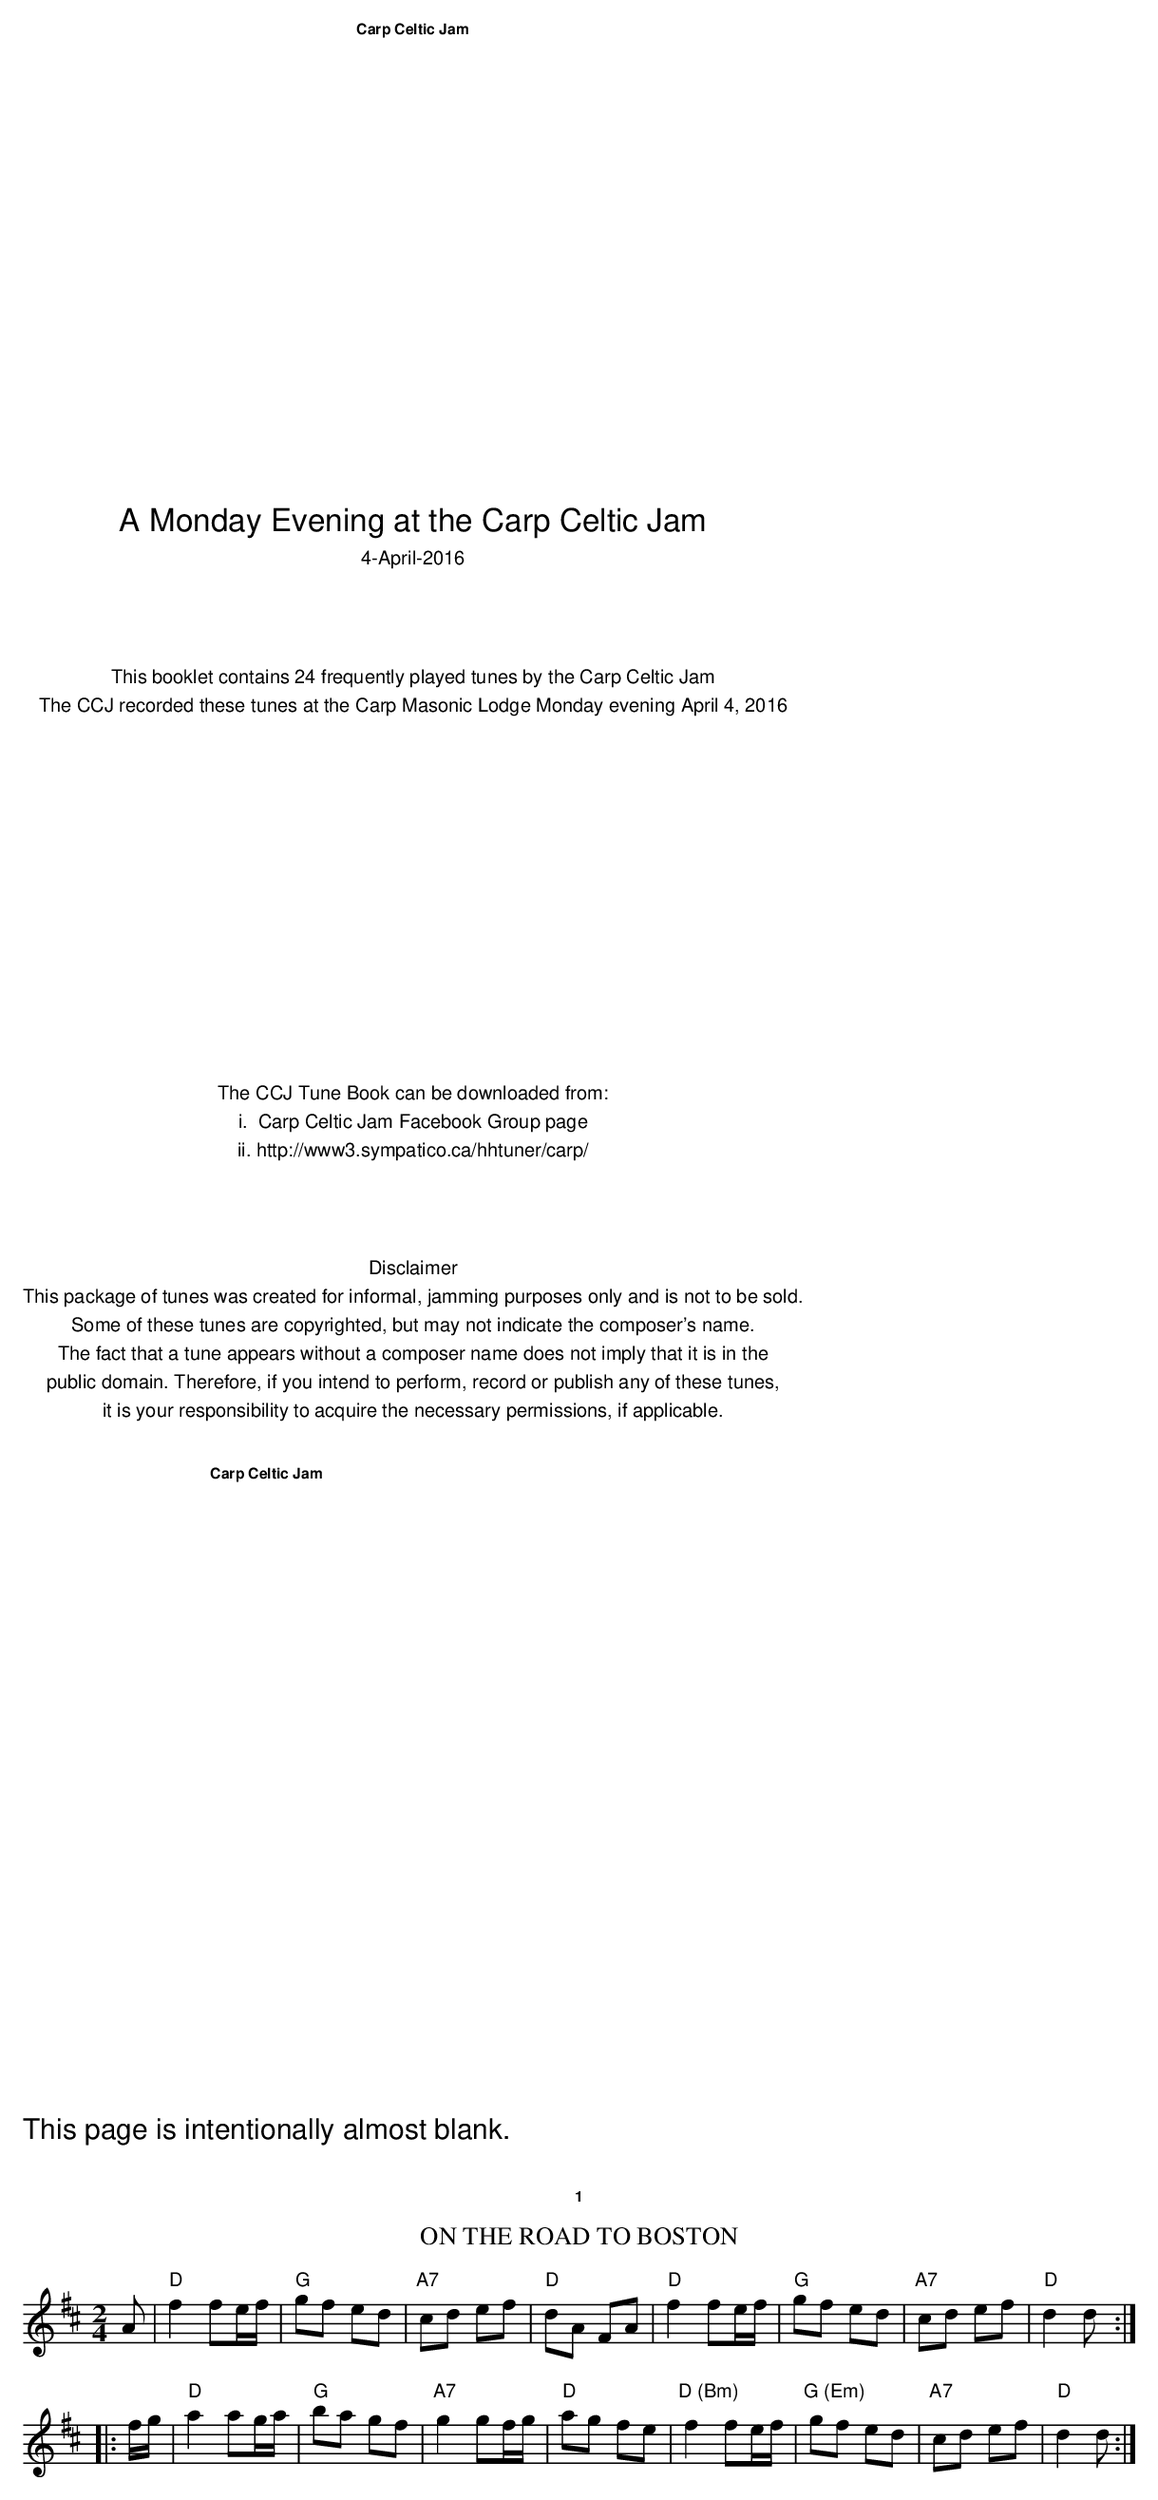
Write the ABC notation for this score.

X:1
T:On The Road To Boston
M:2/4
L:1/4
K:D
A/2|"D"f f/2e/4f/4|"G"g/2f/2 e/2d/2|"A7"c/2d/2 e/2f/2|"D"d/2A/2 F/2A/2|\
"D"f f/2e/4f/4|"G"g/2f/2 e/2d/2|"A7"c/2d/2 e/2f/2|"D"d d/2:|
|:f/4g/4|"D"a a/2g/4a/4|"G"b/2a/2 g/2f/2|"A7"g g/2f/4g/4|"D"a/2g/2 f/2e/2|\
"D (Bm)"f f/2e/4f/4|"G (Em)"g/2f/2 e/2d/2|"A7"c/2d/2 e/2f/2|"D"d d/2:|
